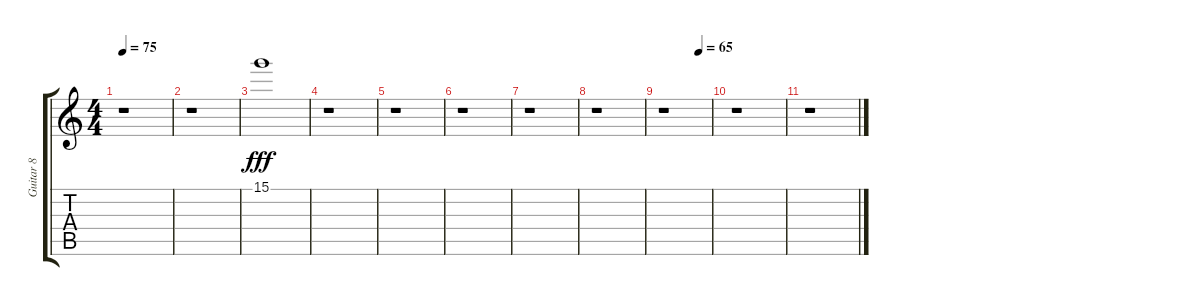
\track ("Guitar 8" "Guitar 8") {instrument distortionguitar}
\staff {score tabs}
\tuning (E4 B3 G3 D3 A2 E2) {hide}
\ts (4 4)
\tempo 75
\clef g2
\ks c
r.1{dy fff} |
r.1 |
15.1.1 |
r.1 |
r.1 |
r.1 |
r.1 |
r.1 |
\tempo (65 0.75)
r.1 |
r.1 |
r.1
